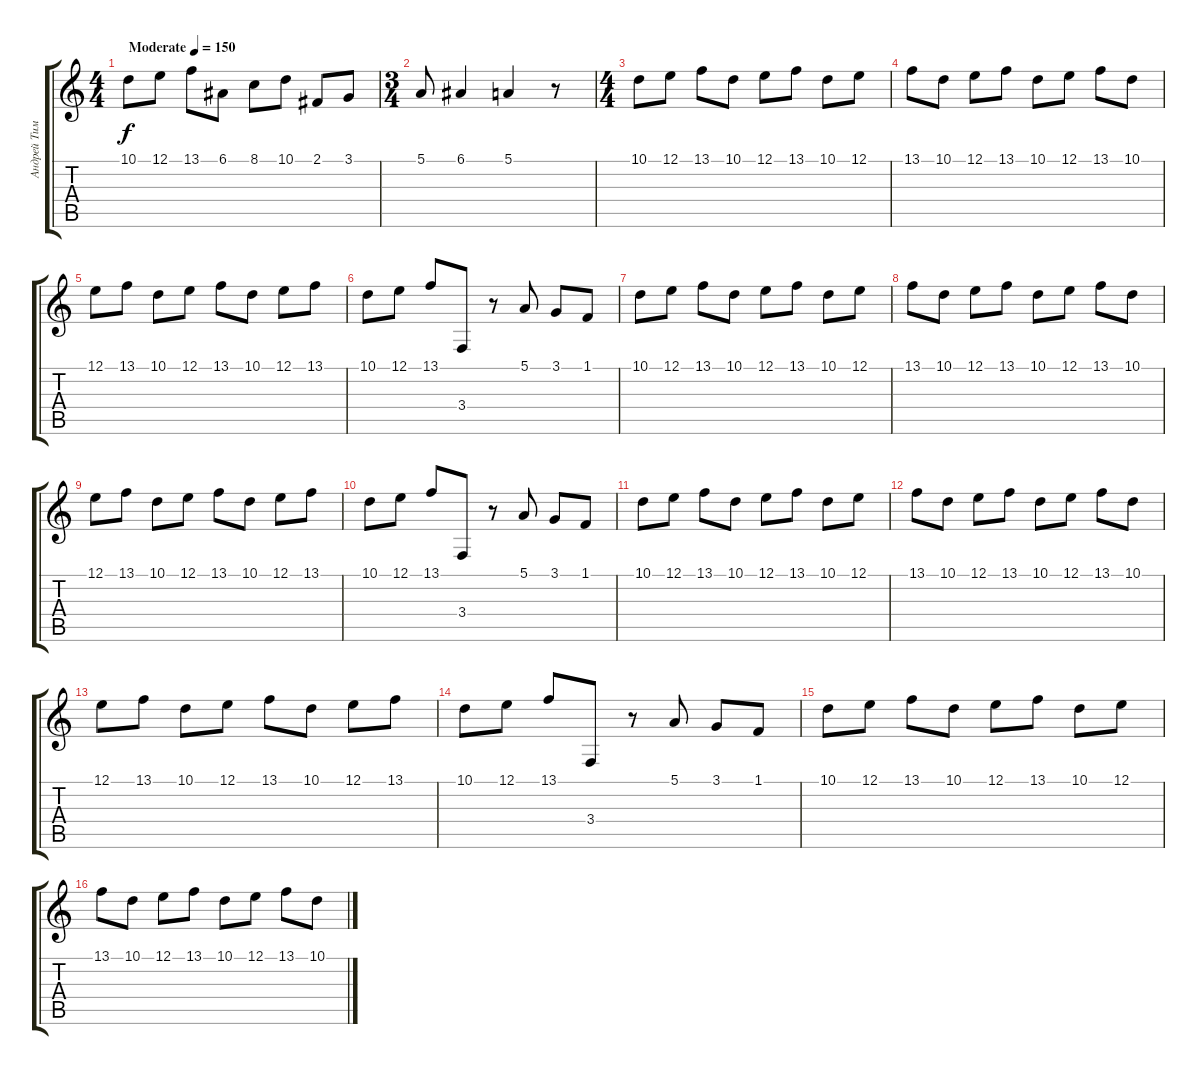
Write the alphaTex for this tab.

\track ("Андрей Тимонин" "Андрей Тим") {instrument electricgrandpiano}
\staff {score tabs}
\tuning (E4 B3 G3 D3 A2 E2) {hide}
\ts (4 4)
\tempo (150 "Moderate")
\clef g2
\ks c
10.1.8{dy f instrument electricgrandpiano} 12.1.8 13.1.8 6.1.8 8.1.8 10.1.8 2.1.8 3.1.8 |
\ts (3 4)
5.1.8 6.1.4 5.1.4 r.8 |
\ts (4 4)
10.1.8 12.1.8 13.1.8 10.1.8 12.1.8 13.1.8 10.1.8 12.1.8 |
13.1.8 10.1.8 12.1.8 13.1.8 10.1.8 12.1.8 13.1.8 10.1.8 |
12.1.8 13.1.8 10.1.8 12.1.8 13.1.8 10.1.8 12.1.8 13.1.8 |
10.1.8 12.1.8 13.1.8 3.4.8 r.8 5.1.8 3.1.8 1.1.8 |
10.1.8 12.1.8 13.1.8 10.1.8 12.1.8 13.1.8 10.1.8 12.1.8 |
13.1.8 10.1.8 12.1.8 13.1.8 10.1.8 12.1.8 13.1.8 10.1.8 |
12.1.8 13.1.8 10.1.8 12.1.8 13.1.8 10.1.8 12.1.8 13.1.8 |
10.1.8 12.1.8 13.1.8 3.4.8 r.8 5.1.8 3.1.8 1.1.8 |
10.1.8 12.1.8 13.1.8 10.1.8 12.1.8 13.1.8 10.1.8 12.1.8 |
13.1.8 10.1.8 12.1.8 13.1.8 10.1.8 12.1.8 13.1.8 10.1.8 |
12.1.8 13.1.8 10.1.8 12.1.8 13.1.8 10.1.8 12.1.8 13.1.8 |
10.1.8 12.1.8 13.1.8 3.4.8 r.8 5.1.8 3.1.8 1.1.8 |
10.1.8 12.1.8 13.1.8 10.1.8 12.1.8 13.1.8 10.1.8 12.1.8 |
13.1.8 10.1.8 12.1.8 13.1.8 10.1.8 12.1.8 13.1.8 10.1.8
